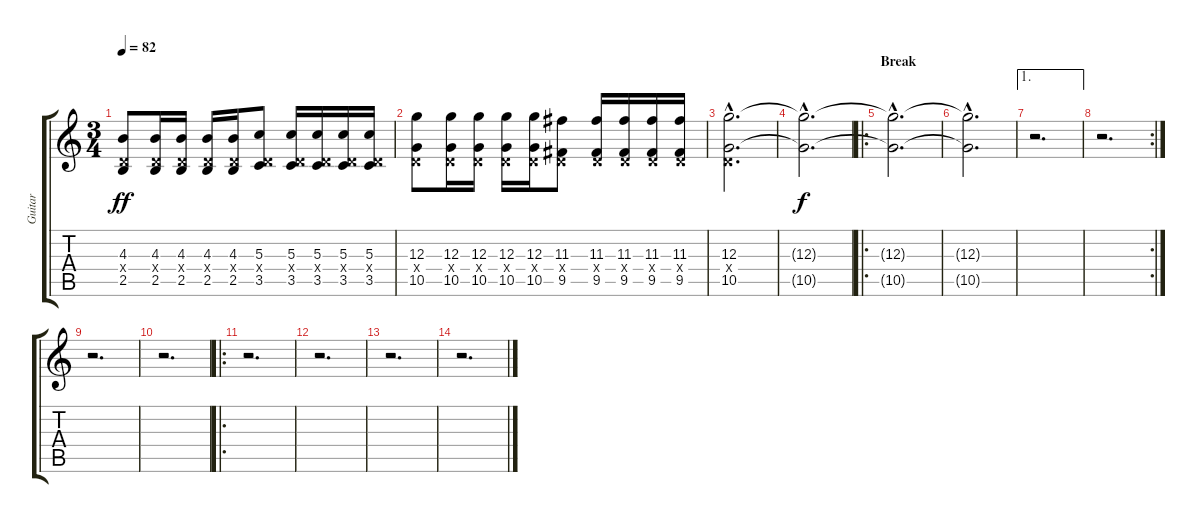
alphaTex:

\track ("Guitar" "Guitar") {instrument distortionguitar}
\staff {score tabs}
\tuning (E4 B3 G3 D3 A2 E2) {hide}
\ts (3 4)
\tempo 82
\clef g2
\ks c
(4.3 0.4{x} 2.5).8{dy ff} (4.3 0.4{x} 2.5).16 (4.3 0.4{x} 2.5).16 (4.3 0.4{x} 2.5).16 (4.3 0.4{x} 2.5).16 (5.3 0.4{x} 3.5).8 (5.3 0.4{x} 3.5).16 (5.3 0.4{x} 3.5).16 (5.3 0.4{x} 3.5).16 (5.3 0.4{x} 3.5).16 |
(12.3 0.4{x} 10.5).8 (12.3 0.4{x} 10.5).16 (12.3 0.4{x} 10.5).16 (12.3 0.4{x} 10.5).16 (12.3 0.4{x} 10.5).16 (11.3 0.4{x} 9.5).8 (11.3 0.4{x} 9.5).16 (11.3 0.4{x} 9.5).16 (11.3 0.4{x} 9.5).16 (11.3 0.4{x} 9.5).16 |
(12.3{hac} 0.4{hac x} 10.5{hac}).2{d} |
(12.3{hac t} 10.5{hac t}).2{d dy f} |
\ro
\section ("" "Break")
(12.3{hac t} 10.5{hac t}).2{d} |
(12.3{hac t} 10.5{hac t}).2{d} |
\ae 1
r.2{d} |
\rc 2
r.2{d} |
r.2{d} |
r.2{d} |
\ro
r.2{d} |
r.2{d} |
r.2{d} |
r.2{d}
